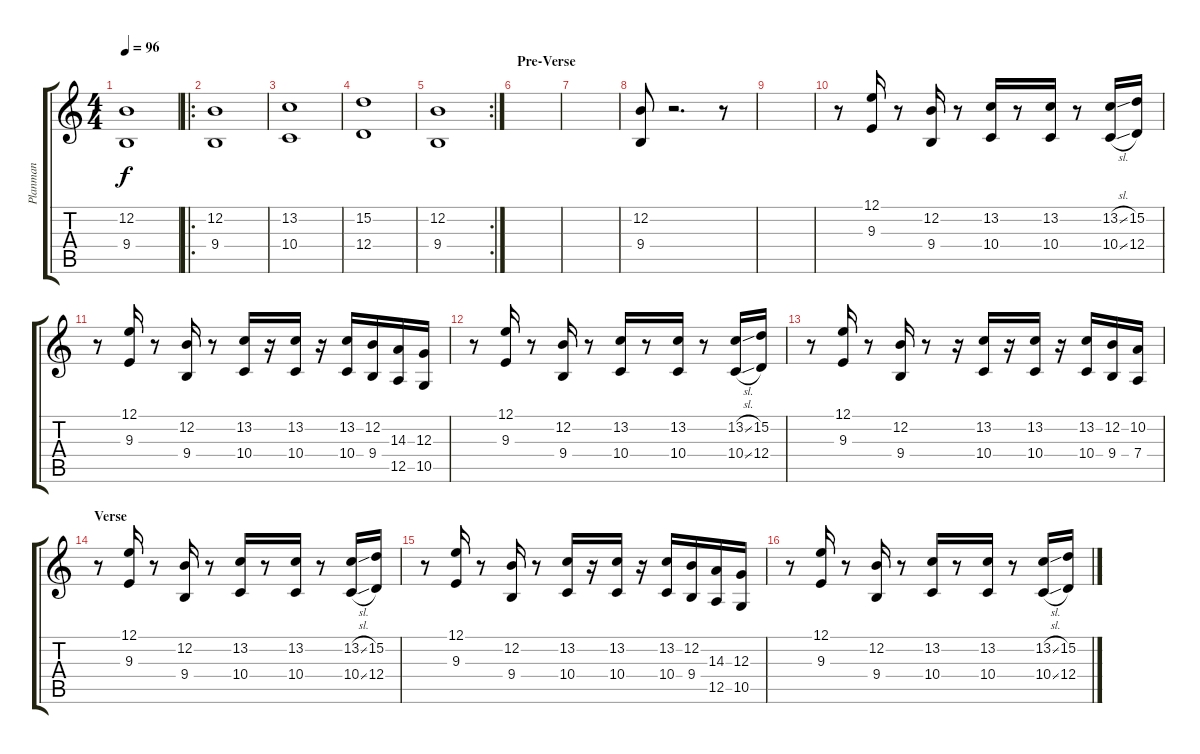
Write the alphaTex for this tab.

\track ("Planman" "Planman") {instrument stringensemble1}
\staff {score tabs}
\tuning (E4 B3 G3 D3 A2 E2) {hide}
\ts (4 4)
\tempo 96
\clef g2
\ks c
(12.2 9.4).1{dy f} |
\ro
(12.2 9.4).1 |
(13.2 10.4).1 |
(15.2 12.4).1 |
\rc 2
(12.2 9.4).1 |
\section ("" "Pre-Verse")
|
|
(12.2 9.4).8 r.2{d} r.8 |
|
r.8{volume 12} (12.1 9.3).16 r.8 (12.2 9.4).16 r.8 (13.2 10.4).16 r.8 (13.2 10.4).16 r.8 (13.2{sl} 10.4{sl}).16 (15.2 12.4).16 |
r.8 (12.1 9.3).16 r.8 (12.2 9.4).16 r.8 (13.2 10.4).16 r.16 (13.2 10.4).16 r.16 (13.2 10.4).16 (12.2 9.4).16 (14.3 12.5).16 (12.3 10.5).16 |
r.8 (12.1 9.3).16 r.8 (12.2 9.4).16 r.8 (13.2 10.4).16 r.8 (13.2 10.4).16 r.8 (13.2{sl} 10.4{sl}).16 (15.2 12.4).16 |
r.8 (12.1 9.3).16 r.8 (12.2 9.4).16 r.8 r.16 (13.2 10.4).16 r.16 (13.2 10.4).16 r.16 (13.2 10.4).16 (12.2 9.4).16 (10.2 7.4).16 |
\section ("" "Verse")
r.8 (12.1 9.3).16 r.8 (12.2 9.4).16 r.8 (13.2 10.4).16 r.8 (13.2 10.4).16 r.8 (13.2{sl} 10.4{sl}).16 (15.2 12.4).16 |
r.8 (12.1 9.3).16 r.8 (12.2 9.4).16 r.8 (13.2 10.4).16 r.16 (13.2 10.4).16 r.16 (13.2 10.4).16 (12.2 9.4).16 (14.3 12.5).16 (12.3 10.5).16 |
r.8 (12.1 9.3).16 r.8 (12.2 9.4).16 r.8 (13.2 10.4).16 r.8 (13.2 10.4).16 r.8 (13.2{sl} 10.4{sl}).16 (15.2 12.4).16
